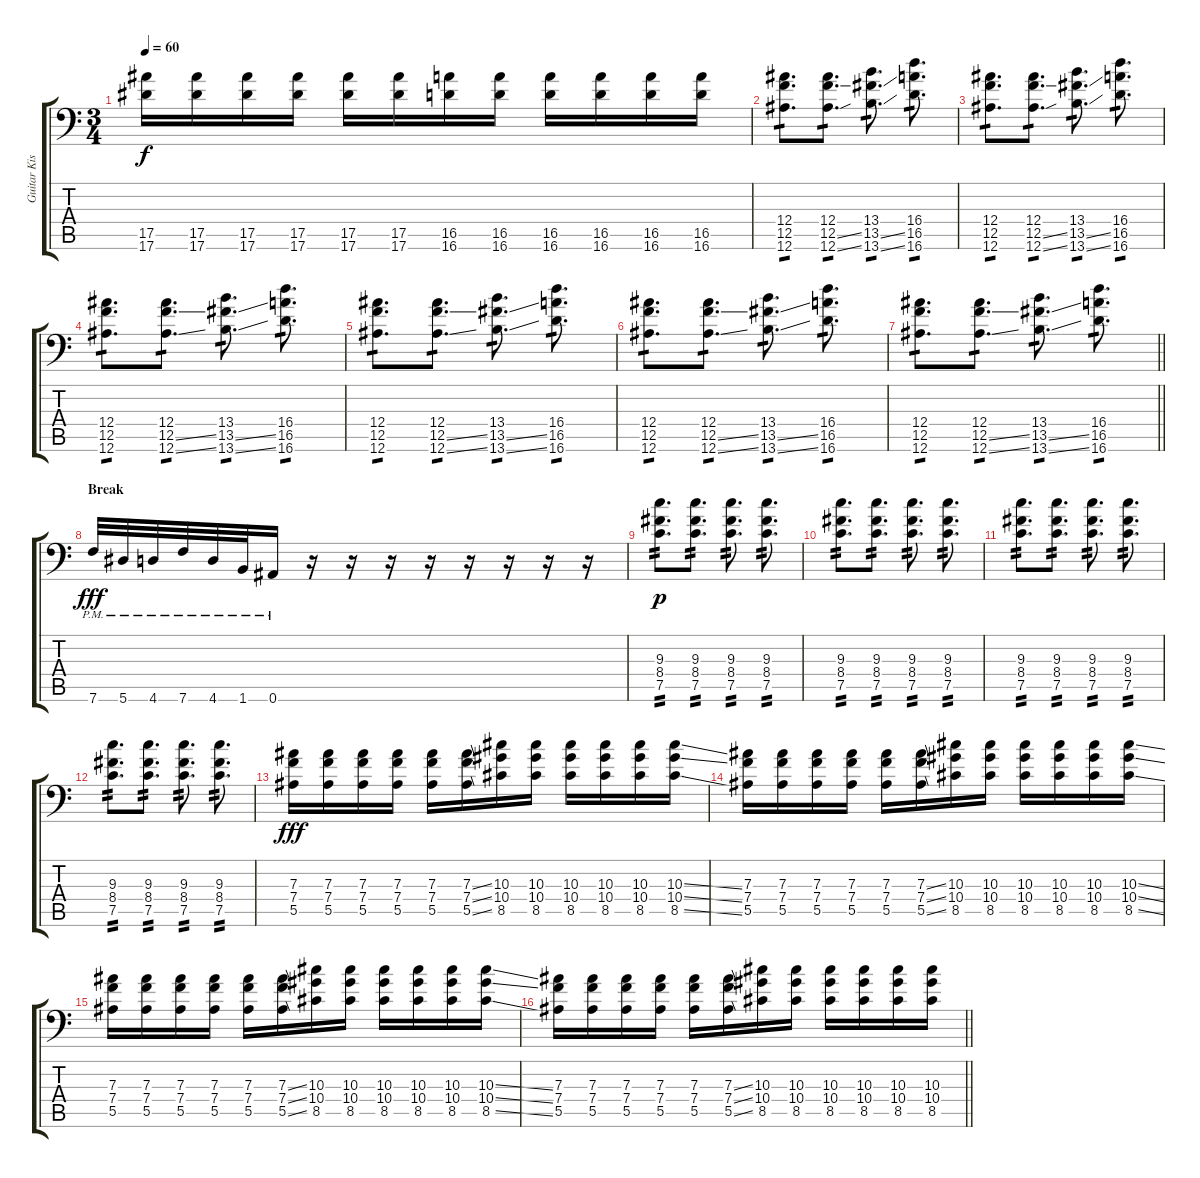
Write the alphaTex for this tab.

\track ("Guitar Kisser" "Guitar Kis") {instrument distortionguitar}
\staff {score tabs}
\tuning (C4 G3 Eb3 Bb2 F2 Bb1) {hide}
\ts (3 4)
\tempo 60
\clef f4
\ks c
(17.5 17.6).16{dy f} (17.5 17.6).16 (17.5 17.6).16 (17.5 17.6).16 (17.5 17.6).16 (17.5 17.6).16 (16.5 16.6).16 (16.5 16.6).16 (16.5 16.6).16 (16.5 16.6).16 (16.5 16.6).16 (16.5 16.6).16 |
(12.4 12.5 12.6).8{d tp 1} (12.4 12.5{ss} 12.6{ss}).8{d tp 1} (13.4 13.5{ss} 13.6{ss}).8{d tp 1} (16.4 16.5 16.6).8{d tp 1} |
(12.4 12.5 12.6).8{d tp 1} (12.4 12.5{ss} 12.6{ss}).8{d tp 1} (13.4 13.5{ss} 13.6{ss}).8{d tp 1} (16.4 16.5 16.6).8{d tp 1} |
(12.4 12.5 12.6).8{d tp 1} (12.4 12.5{ss} 12.6{ss}).8{d tp 1} (13.4 13.5{ss} 13.6{ss}).8{d tp 1} (16.4 16.5 16.6).8{d tp 1} |
(12.4 12.5 12.6).8{d tp 1} (12.4 12.5{ss} 12.6{ss}).8{d tp 1} (13.4 13.5{ss} 13.6{ss}).8{d tp 1} (16.4 16.5 16.6).8{d tp 1} |
(12.4 12.5 12.6).8{d tp 1} (12.4 12.5{ss} 12.6{ss}).8{d tp 1} (13.4 13.5{ss} 13.6{ss}).8{d tp 1} (16.4 16.5 16.6).8{d tp 1} |
\barLineRight lightlight
(12.4 12.5 12.6).8{d tp 1} (12.4 12.5{ss} 12.6{ss}).8{d tp 1} (13.4 13.5{ss} 13.6{ss}).8{d tp 1} (16.4 16.5 16.6).8{d tp 1} |
\section ("" "Break")
7.6{pm}.32{dy fff} 5.6{pm}.32 4.6{pm}.32 7.6{pm}.32 4.6{pm}.32 1.6{pm}.32 0.6{pm}.16 r.16 r.16 r.16 r.16 r.16 r.16 r.16 r.16 |
(9.3 8.4 7.5).8{d tp 2 dy p} (9.3 8.4 7.5).8{d tp 2} (9.3 8.4 7.5).8{d tp 2} (9.3 8.4 7.5).8{d tp 2} |
(9.3 8.4 7.5).8{d tp 2} (9.3 8.4 7.5).8{d tp 2} (9.3 8.4 7.5).8{d tp 2} (9.3 8.4 7.5).8{d tp 2} |
(9.3 8.4 7.5).8{d tp 2} (9.3 8.4 7.5).8{d tp 2} (9.3 8.4 7.5).8{d tp 2} (9.3 8.4 7.5).8{d tp 2} |
(9.3 8.4 7.5).8{d tp 2} (9.3 8.4 7.5).8{d tp 2} (9.3 8.4 7.5).8{d tp 2} (9.3 8.4 7.5).8{d tp 2} |
(7.3 7.4 5.5).16{dy fff} (7.3 7.4 5.5).16 (7.3 7.4 5.5).16 (7.3 7.4 5.5).16 (7.3 7.4 5.5).16 (7.3{ss} 7.4{ss} 5.5{ss}).16 (10.3 10.4 8.5).16 (10.3 10.4 8.5).16 (10.3 10.4 8.5).16 (10.3 10.4 8.5).16 (10.3 10.4 8.5).16 (10.3{ss} 10.4{ss} 8.5{ss}).16 |
(7.3 7.4 5.5).16 (7.3 7.4 5.5).16 (7.3 7.4 5.5).16 (7.3 7.4 5.5).16 (7.3 7.4 5.5).16 (7.3{ss} 7.4{ss} 5.5{ss}).16 (10.3 10.4 8.5).16 (10.3 10.4 8.5).16 (10.3 10.4 8.5).16 (10.3 10.4 8.5).16 (10.3 10.4 8.5).16 (10.3{ss} 10.4{ss} 8.5{ss}).16 |
(7.3 7.4 5.5).16 (7.3 7.4 5.5).16 (7.3 7.4 5.5).16 (7.3 7.4 5.5).16 (7.3 7.4 5.5).16 (7.3{ss} 7.4{ss} 5.5{ss}).16 (10.3 10.4 8.5).16 (10.3 10.4 8.5).16 (10.3 10.4 8.5).16 (10.3 10.4 8.5).16 (10.3 10.4 8.5).16 (10.3{ss} 10.4{ss} 8.5{ss}).16 |
\barLineRight lightlight
(7.3 7.4 5.5).16 (7.3 7.4 5.5).16 (7.3 7.4 5.5).16 (7.3 7.4 5.5).16 (7.3 7.4 5.5).16 (7.3{ss} 7.4{ss} 5.5{ss}).16 (10.3 10.4 8.5).16 (10.3 10.4 8.5).16 (10.3 10.4 8.5).16 (10.3 10.4 8.5).16 (10.3 10.4 8.5).16 (10.3 10.4 8.5).16
